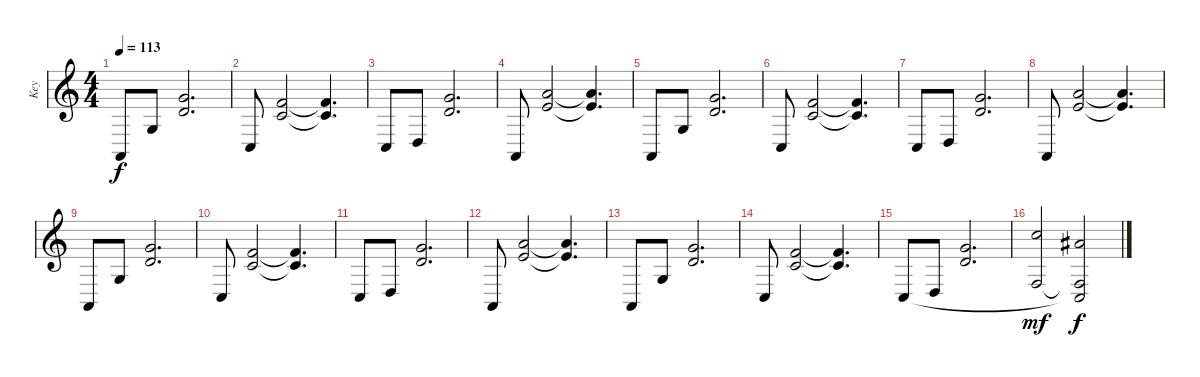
\track ("Key" "Key") {instrument synthstrings1}
\staff {score}
\tuning (E4 B3 G3 D3 A2 E2) {hide}
\ts (4 4)
\tempo 113
\clef g2
\ks c
0.5.8{dy f} 5.4.8 (3.1 3.2).2{d} |
3.5.8 (1.1 1.2).2 (1.1{t} 1.2{t}).4{d} |
3.5.8 0.4.8 (3.1 3.2).2{d} |
0.5.8{volume 10} (5.1 5.2).2 (5.1{t} 5.2{t}).4{d} |
0.5.8 5.4.8 (3.1 3.2).2{d} |
3.5.8 (1.1 1.2).2 (1.1{t} 1.2{t}).4{d} |
3.5.8 0.4.8 (3.1 3.2).2{d} |
0.5.8{volume 10} (5.1 5.2).2 (5.1{t} 5.2{t}).4{d} |
0.5.8 5.4.8 (3.1 3.2).2{d} |
3.5.8 (1.1 1.2).2 (1.1{t} 1.2{t}).4{d} |
3.5.8 0.4.8 (3.1 3.2).2{d} |
0.5.8{volume 10} (5.1 5.2).2 (5.1{t} 5.2{t}).4{d} |
0.5.8 5.4.8 (3.1 3.2).2{d} |
3.5.8 (1.1 1.2).2 (1.1{t} 1.2{t}).4{d} |
3.5.8 0.4.8 (3.1 3.2).2{d} |
(13.2 3.4).2{dy mf} (11.2 3.4{t} 3.5{t}).2{dy f}
